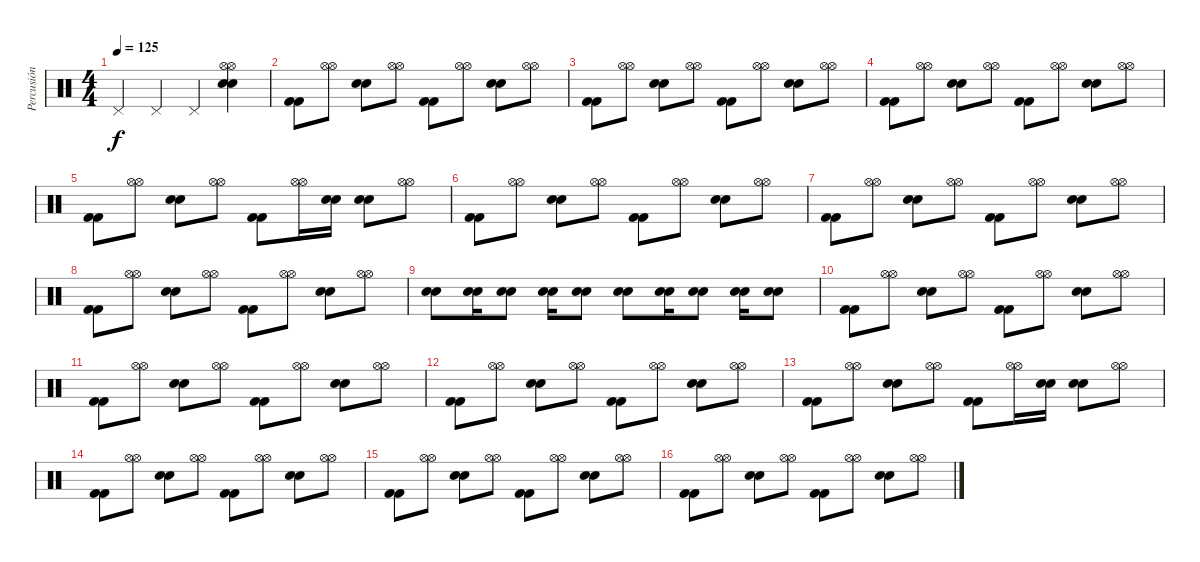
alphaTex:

\track ("Percusión" "Percusión") {instrument percussion}
\staff {score}
\articulation defaults
\ts (4 4)
\tempo 125
\clef neutral
\ks c "Pedal Hi-Hat (hit)".4{dy f} "Pedal Hi-Hat (hit)".4 "Pedal Hi-Hat (hit)".4
("Hi-Hat (open)" "Hi-Hat (open)" "Electric Snare (hit)" "Electric Snare (hit)").4 |
("Kick (hit) 2" "Kick (hit) 2").8 ("Hi-Hat (open)" "Hi-Hat (open)").8 ("Electric Snare (hit)" "Electric Snare (hit)").8 ("Hi-Hat (open)" "Hi-Hat (open)").8 ("Kick (hit) 2" "Kick (hit) 2").8 ("Hi-Hat (open)" "Hi-Hat (open)").8 ("Electric Snare (hit)" "Electric Snare (hit)").8 ("Hi-Hat (open)" "Hi-Hat (open)").8 |
("Kick (hit) 2" "Kick (hit) 2").8 ("Hi-Hat (open)" "Hi-Hat (open)").8 ("Electric Snare (hit)" "Electric Snare (hit)").8 ("Hi-Hat (open)" "Hi-Hat (open)").8 ("Kick (hit) 2" "Kick (hit) 2").8 ("Hi-Hat (open)" "Hi-Hat (open)").8 ("Electric Snare (hit)" "Electric Snare (hit)").8 ("Hi-Hat (open)" "Hi-Hat (open)").8 |
("Kick (hit) 2" "Kick (hit) 2").8 ("Hi-Hat (open)" "Hi-Hat (open)").8 ("Electric Snare (hit)" "Electric Snare (hit)").8 ("Hi-Hat (open)" "Hi-Hat (open)").8 ("Kick (hit) 2" "Kick (hit) 2").8 ("Hi-Hat (open)" "Hi-Hat (open)").8 ("Electric Snare (hit)" "Electric Snare (hit)").8 ("Hi-Hat (open)" "Hi-Hat (open)").8 |
("Kick (hit) 2" "Kick (hit) 2").8 ("Hi-Hat (open)" "Hi-Hat (open)").8 ("Electric Snare (hit)" "Electric Snare (hit)").8 ("Hi-Hat (open)" "Hi-Hat (open)").8 ("Kick (hit) 2" "Kick (hit) 2").8 ("Hi-Hat (open)" "Hi-Hat (open)").16 ("Electric Snare (hit)" "Electric Snare (hit)").16 ("Electric Snare (hit)" "Electric Snare (hit)").8 ("Hi-Hat (open)" "Hi-Hat (open)").8 |
("Kick (hit) 2" "Kick (hit) 2").8 ("Hi-Hat (open)" "Hi-Hat (open)").8 ("Electric Snare (hit)" "Electric Snare (hit)").8 ("Hi-Hat (open)" "Hi-Hat (open)").8 ("Kick (hit) 2" "Kick (hit) 2").8 ("Hi-Hat (open)" "Hi-Hat (open)").8 ("Electric Snare (hit)" "Electric Snare (hit)").8 ("Hi-Hat (open)" "Hi-Hat (open)").8 |
("Kick (hit) 2" "Kick (hit) 2").8 ("Hi-Hat (open)" "Hi-Hat (open)").8 ("Electric Snare (hit)" "Electric Snare (hit)").8 ("Hi-Hat (open)" "Hi-Hat (open)").8 ("Kick (hit) 2" "Kick (hit) 2").8 ("Hi-Hat (open)" "Hi-Hat (open)").8 ("Electric Snare (hit)" "Electric Snare (hit)").8 ("Hi-Hat (open)" "Hi-Hat (open)").8 |
("Kick (hit) 2" "Kick (hit) 2").8 ("Hi-Hat (open)" "Hi-Hat (open)").8 ("Electric Snare (hit)" "Electric Snare (hit)").8 ("Hi-Hat (open)" "Hi-Hat (open)").8 ("Kick (hit) 2" "Kick (hit) 2").8 ("Hi-Hat (open)" "Hi-Hat (open)").8 ("Electric Snare (hit)" "Electric Snare (hit)").8 ("Hi-Hat (open)" "Hi-Hat (open)").8 |
("Electric Snare (hit)" "Electric Snare (hit)").8 ("Electric Snare (hit)" "Electric Snare (hit)").16 ("Electric Snare (hit)" "Electric Snare (hit)").8 ("Electric Snare (hit)" "Electric Snare (hit)").16 ("Electric Snare (hit)" "Electric Snare (hit)").8 ("Electric Snare (hit)" "Electric Snare (hit)").8 ("Electric Snare (hit)" "Electric Snare (hit)").16 ("Electric Snare (hit)" "Electric Snare (hit)").8 ("Electric Snare (hit)" "Electric Snare (hit)").16 ("Electric Snare (hit)" "Electric Snare (hit)").8 |
("Kick (hit) 2" "Kick (hit) 2").8 ("Hi-Hat (open)" "Hi-Hat (open)").8 ("Electric Snare (hit)" "Electric Snare (hit)").8 ("Hi-Hat (open)" "Hi-Hat (open)").8 ("Kick (hit) 2" "Kick (hit) 2").8 ("Hi-Hat (open)" "Hi-Hat (open)").8 ("Electric Snare (hit)" "Electric Snare (hit)").8 ("Hi-Hat (open)" "Hi-Hat (open)").8 |
("Kick (hit) 2" "Kick (hit) 2").8 ("Hi-Hat (open)" "Hi-Hat (open)").8 ("Electric Snare (hit)" "Electric Snare (hit)").8 ("Hi-Hat (open)" "Hi-Hat (open)").8 ("Kick (hit) 2" "Kick (hit) 2").8 ("Hi-Hat (open)" "Hi-Hat (open)").8 ("Electric Snare (hit)" "Electric Snare (hit)").8 ("Hi-Hat (open)" "Hi-Hat (open)").8 |
("Kick (hit) 2" "Kick (hit) 2").8 ("Hi-Hat (open)" "Hi-Hat (open)").8 ("Electric Snare (hit)" "Electric Snare (hit)").8 ("Hi-Hat (open)" "Hi-Hat (open)").8 ("Kick (hit) 2" "Kick (hit) 2").8 ("Hi-Hat (open)" "Hi-Hat (open)").8 ("Electric Snare (hit)" "Electric Snare (hit)").8 ("Hi-Hat (open)" "Hi-Hat (open)").8 |
("Kick (hit) 2" "Kick (hit) 2").8 ("Hi-Hat (open)" "Hi-Hat (open)").8 ("Electric Snare (hit)" "Electric Snare (hit)").8 ("Hi-Hat (open)" "Hi-Hat (open)").8 ("Kick (hit) 2" "Kick (hit) 2").8 ("Hi-Hat (open)" "Hi-Hat (open)").16 ("Electric Snare (hit)" "Electric Snare (hit)").16 ("Electric Snare (hit)" "Electric Snare (hit)").8 ("Hi-Hat (open)" "Hi-Hat (open)").8 |
("Kick (hit) 2" "Kick (hit) 2").8 ("Hi-Hat (open)" "Hi-Hat (open)").8 ("Electric Snare (hit)" "Electric Snare (hit)").8 ("Hi-Hat (open)" "Hi-Hat (open)").8 ("Kick (hit) 2" "Kick (hit) 2").8 ("Hi-Hat (open)" "Hi-Hat (open)").8 ("Electric Snare (hit)" "Electric Snare (hit)").8 ("Hi-Hat (open)" "Hi-Hat (open)").8 |
("Kick (hit) 2" "Kick (hit) 2").8 ("Hi-Hat (open)" "Hi-Hat (open)").8 ("Electric Snare (hit)" "Electric Snare (hit)").8 ("Hi-Hat (open)" "Hi-Hat (open)").8 ("Kick (hit) 2" "Kick (hit) 2").8 ("Hi-Hat (open)" "Hi-Hat (open)").8 ("Electric Snare (hit)" "Electric Snare (hit)").8 ("Hi-Hat (open)" "Hi-Hat (open)").8 |
("Kick (hit) 2" "Kick (hit) 2").8 ("Hi-Hat (open)" "Hi-Hat (open)").8 ("Electric Snare (hit)" "Electric Snare (hit)").8 ("Hi-Hat (open)" "Hi-Hat (open)").8 ("Kick (hit) 2" "Kick (hit) 2").8 ("Hi-Hat (open)" "Hi-Hat (open)").8 ("Electric Snare (hit)" "Electric Snare (hit)").8 ("Hi-Hat (open)" "Hi-Hat (open)").8
